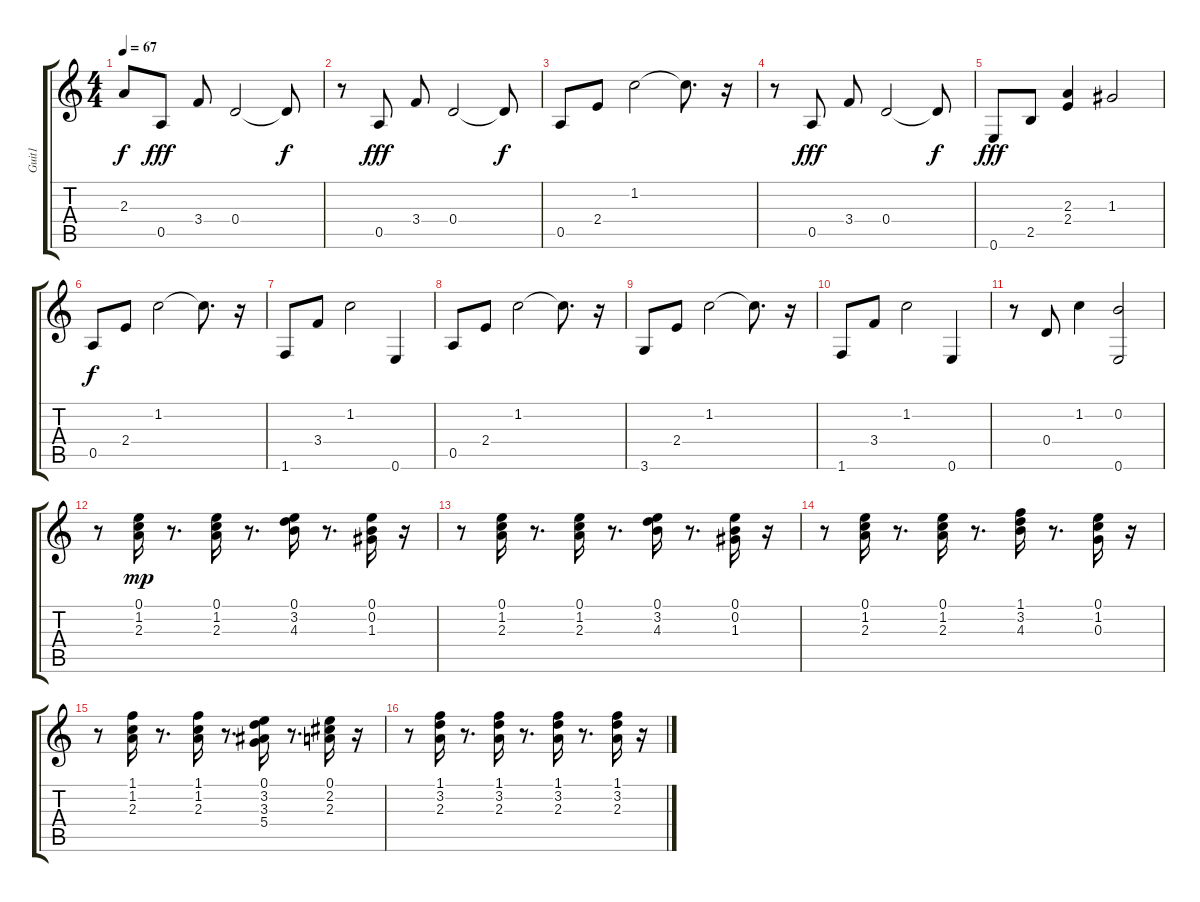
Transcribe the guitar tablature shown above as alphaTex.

\track ("Guit1" "Guit1") {instrument electricguitarclean}
\staff {score tabs}
\tuning (E4 B3 G3 D3 A2 E2) {hide}
\ts (4 4)
\tempo 67
\clef g2
\ks c
2.3{t}.8{dy f} 0.5.8{dy fff} 3.4.8 0.4.2 0.4{t}.8{dy f} |
r.8 0.5.8{dy fff} 3.4.8 0.4.2 0.4{t}.8{dy f} |
0.5.8 2.4.8 1.2.2 1.2{t}.8{d} r.16 |
r.8 0.5.8{dy fff} 3.4.8 0.4.2 0.4{t}.8{dy f} |
0.6.8{dy fff} 2.5.8 (2.3 2.4).4 1.3.2 |
0.5.8{dy f} 2.4.8 1.2.2 1.2{t}.8{d} r.16 |
1.6.8 3.4.8 1.2.2 0.6.4 |
0.5.8 2.4.8 1.2.2 1.2{t}.8{d} r.16 |
3.6.8 2.4.8 1.2.2 1.2{t}.8{d} r.16 |
1.6.8 3.4.8 1.2.2 0.6.4 |
r.8 0.4.8 1.2.4 (0.2 0.6).2 |
r.8 (0.1 1.2 2.3).16{dy mp} r.8{d} (0.1 1.2 2.3).16 r.8{d} (0.1 3.2 4.3).16 r.8{d} (0.1 0.2 1.3).16 r.16 |
r.8 (0.1 1.2 2.3).16 r.8{d} (0.1 1.2 2.3).16 r.8{d} (0.1 3.2 4.3).16 r.8{d} (0.1 0.2 1.3).16 r.16 |
r.8 (0.1 1.2 2.3).16 r.8{d} (0.1 1.2 2.3).16 r.8{d} (1.1 3.2 4.3).16 r.8{d} (0.1 1.2 0.3).16 r.16 |
r.8 (1.1 1.2 2.3).16 r.8{d} (1.1 1.2 2.3).16 r.8{d} (0.1 3.2 3.3 5.4).16 r.8{d} (0.1 2.2 2.3).16 r.16 |
r.8 (1.1 3.2 2.3).16 r.8{d} (1.1 3.2 2.3).16 r.8{d} (1.1 3.2 2.3).16 r.8{d} (1.1 3.2 2.3).16 r.16
